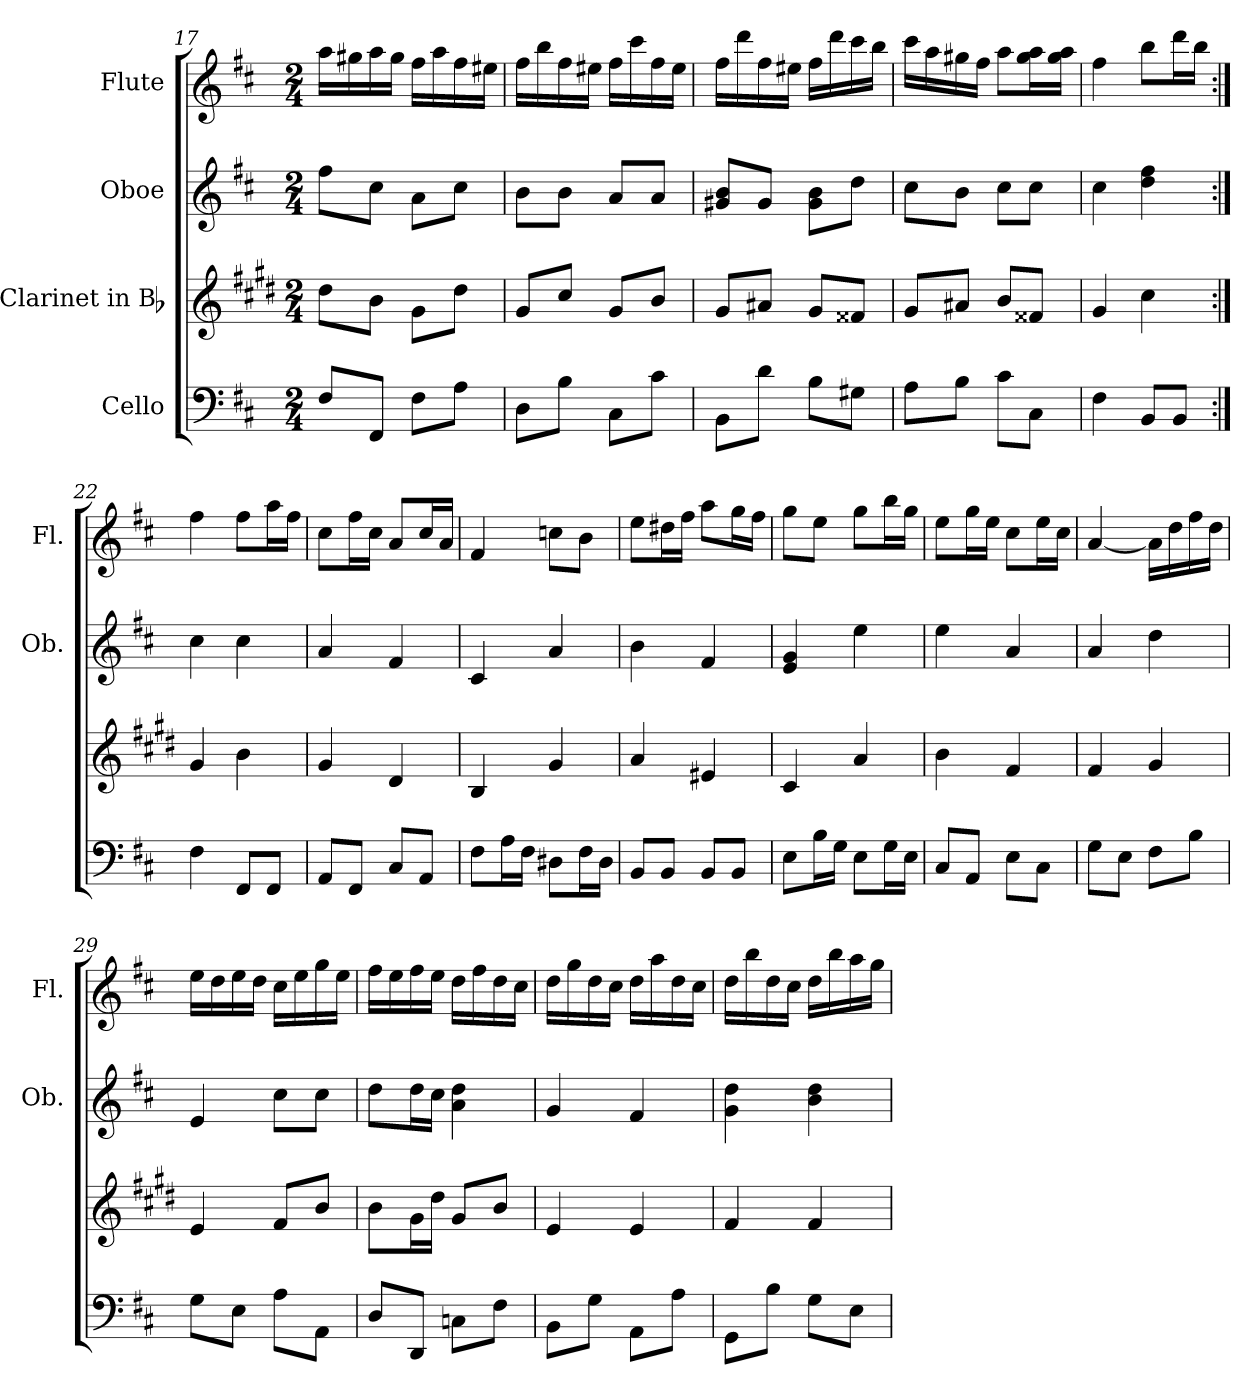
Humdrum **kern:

**kern	**kern	**kern	**kern
*part4	*part3	*part2	*part1
*staff4	*staff3	*staff2	*staff1
*I"Cello	*I"Clarinet in Bb	*I"Oboe	*I"Flute
*	*	*I'Ob.	*I'Fl.
*clefF4	*clefG2	*clefG2	*clefG2
*	*ITrd1c2	*	*
*k[f#c#]	*k[f#c#]	*k[f#c#]	*k[f#c#]
*b:	*b:	*b:	*b:
*M2/4	*M2/4	*M2/4	*M2/4
=17	=17	=17	=17
8F#/L	8cc#\L	8ff#\L	16aa\LL
.	.	.	16gg#X\
8FF#/J	8a\J	8cc#\J	16aa\
.	.	.	16gg#\JJ
8F#\L	8f#\L	8a\L	16ff#\LL
.	.	.	16aa\
8A\J	8cc#\J	8cc#\J	16ff#\
.	.	.	16ee#X\JJ
!!LO:PB:g=z
=18	=18	=18	=18
8D\L	8f#/L	8b\L	16ff#\LL
.	.	.	16bb\
8B\J	8b/J	8b\J	16ff#\
.	.	.	16ee#X\JJ
8C#\L	8f#/L	8a/L	16ff#\LL
.	.	.	16ccc#\
8c#\J	8a/J	8a/J	16ff#\
.	.	.	16ee#\JJ
=19	=19	=19	=19
8BB\L	8f#/L	8g#X/ 8b/L	16ff#\LL
.	.	.	16ddd\
8d\J	8g#X/J	8g#/J	16ff#\
.	.	.	16ee#X\JJ
8B\L	8f#/L	8g#\ 8b\L	16ff#\LL
.	.	.	16ddd\
8G#X\J	8e#X/J	8dd\J	16ccc#\
.	.	.	16bb\JJ
=20	=20	=20	=20
8A\L	8f#/L	8cc#\L	16ccc#\LL
.	.	.	16aa\
8B\J	8g#X/J	8b\J	16gg#X\
.	.	.	16ff#\JJ
8c#\L	8a/L	8cc#\L	8aa\L
8C#\J	8e#X/J	8cc#\J	16gg#\ 16aa\L
.	.	.	16gg#\ 16aa\JJ
!!LO:LB:g=z
=21	=21	=21	=21
4F#\	4f#/	4cc#\	4ff#\
8BB/L	4b\	4dd\ 4ff#\	8bb\L
8BB/J	.	.	16ddd\L
.	.	.	16bb\JJ
!!LO:PB:g=z
=22:|!	=22:|!	=22:|!	=22:|!
4F#\	4f#/	4cc#\	4ff#\
8FF#/L	4a\	4cc#\	8ff#\L
8FF#/J	.	.	16aa\L
.	.	.	16ff#\JJ
=23	=23	=23	=23
8AA/L	4f#/	4a/	8cc#\L
8FF#/J	.	.	16ff#\L
.	.	.	16cc#\JJ
8C#/L	4c#/	4f#/	8a/L
8AA/J	.	.	16cc#/L
.	.	.	16a/JJ
=24	=24	=24	=24
8F#\L	4A/	4c#/	4f#/
16A\L	.	.	.
16F#\JJ	.	.	.
8D#X\L	4f#/	4a/	8ccn\L
16F#\L	.	.	8b\J
16D#\JJ	.	.	.
=25	=25	=25	=25
8BB/L	4g/	4b\	8ee\L
8BB/J	.	.	16dd#X\L
.	.	.	16ff#\JJ
8BB/L	4d#X/	4f#/	8aa\L
8BB/J	.	.	16gg\L
.	.	.	16ff#\JJ
=26	=26	=26	=26
8E\L	4B/	4e/ 4g/	8gg\L
16B\L	.	.	8ee\J
16G\JJ	.	.	.
8E\L	4g/	4ee\	8gg\L
16G\L	.	.	16bb\L
16E\JJ	.	.	16gg\JJ
!!LO:PB:g=z
=27	=27	=27	=27
8C#/L	4a\	4ee\	8ee\L
8AA/J	.	.	16gg\L
.	.	.	16ee\JJ
8E\L	4e/	4a/	8cc#\L
8C#\J	.	.	16ee\L
.	.	.	16cc#\JJ
=28	=28	=28	=28
8G\L	4e/	4a/	[4a/
8E\J	.	.	.
8F#\L	4f#/	4dd\	16a\LL]
.	.	.	16dd\
8B\J	.	.	16ff#\
.	.	.	16dd\JJ
=29	=29	=29	=29
8G\L	4d/	4e/	16ee\LL
.	.	.	16dd\
8E\J	.	.	16ee\
.	.	.	16dd\JJ
8A\L	8e/L	8cc#\L	16cc#\LL
.	.	.	16ee\
8AA\J	8a/J	8cc#\J	16gg\
.	.	.	16ee\JJ
=30	=30	=30	=30
8D/L	8a\L	8dd\L	16ff#\LL
.	.	.	16ee\
8DD/J	16f#\L	16dd\L	16ff#\
.	16cc#\JJ	16cc#\JJ	16ee\JJ
8Cn\L	8f#/L	4a\ 4dd\	16dd\LL
.	.	.	16ff#\
8F#\J	8a/J	.	16dd\
.	.	.	16cc#\JJ
!!LO:LB:g=z
=31	=31	=31	=31
8BB\L	4d/	4g/	16dd\LL
.	.	.	16gg\
8G\J	.	.	16dd\
.	.	.	16cc#\JJ
8AA\L	4d/	4f#/	16dd\LL
.	.	.	16aa\
8A\J	.	.	16dd\
.	.	.	16cc#\JJ
!!LO:PB:g=z
=32	=32	=32	=32
8GG\L	4e/	4g\ 4dd\	16dd\LL
.	.	.	16bb\
8B\J	.	.	16dd\
.	.	.	16cc#\JJ
8G\L	4e/	4b\ 4dd\	16dd\LL
.	.	.	16bb\
8E\J	.	.	16aa\
.	.	.	16gg\JJ
=	=	=	=
*-	*-	*-	*-
